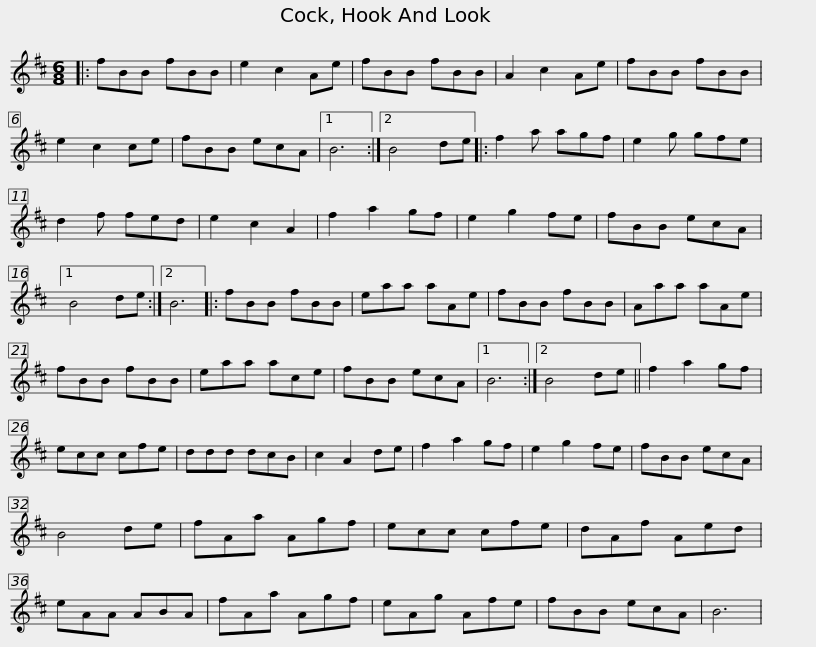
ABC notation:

X:1
L:1/8
M:6/8
I:linebreak $
K:Bmin
V:1 treble
V:1
|: fBB fBB | e2 c2 Ae | fBB fBB | A2 c2 Ae | fBB fBB | %5
 e2 c2 ce | fBB ecA |1 B6 :|2 B4 de |:$ f2 a agf | %10
 e2 g gfe | d2 f fed | e2 c2 A2 | f2 a2 gf | e2 g2 fe | %15
 fBB ecA |1 B4 de :|2 B6 |:$ fBB fBB | eaa aAe | %20
 fBB fBB | Aaa aAe | fBB fBB | eaa ace | fBB ecA |1$ %25
 B6 :|2 B4 de || f2 a2 gf | ecc cfe | ddd dcB | %30
 c2 A2 de | f2 a2 gf | e2 g2 fe | fBB ecA | B4 de |$ %35
 fAa Agf | ecc cfe | dAf Aed | eAA ABA | fAa Agf | %40
 eAg Afe | fBB ecA | B6 | %43
